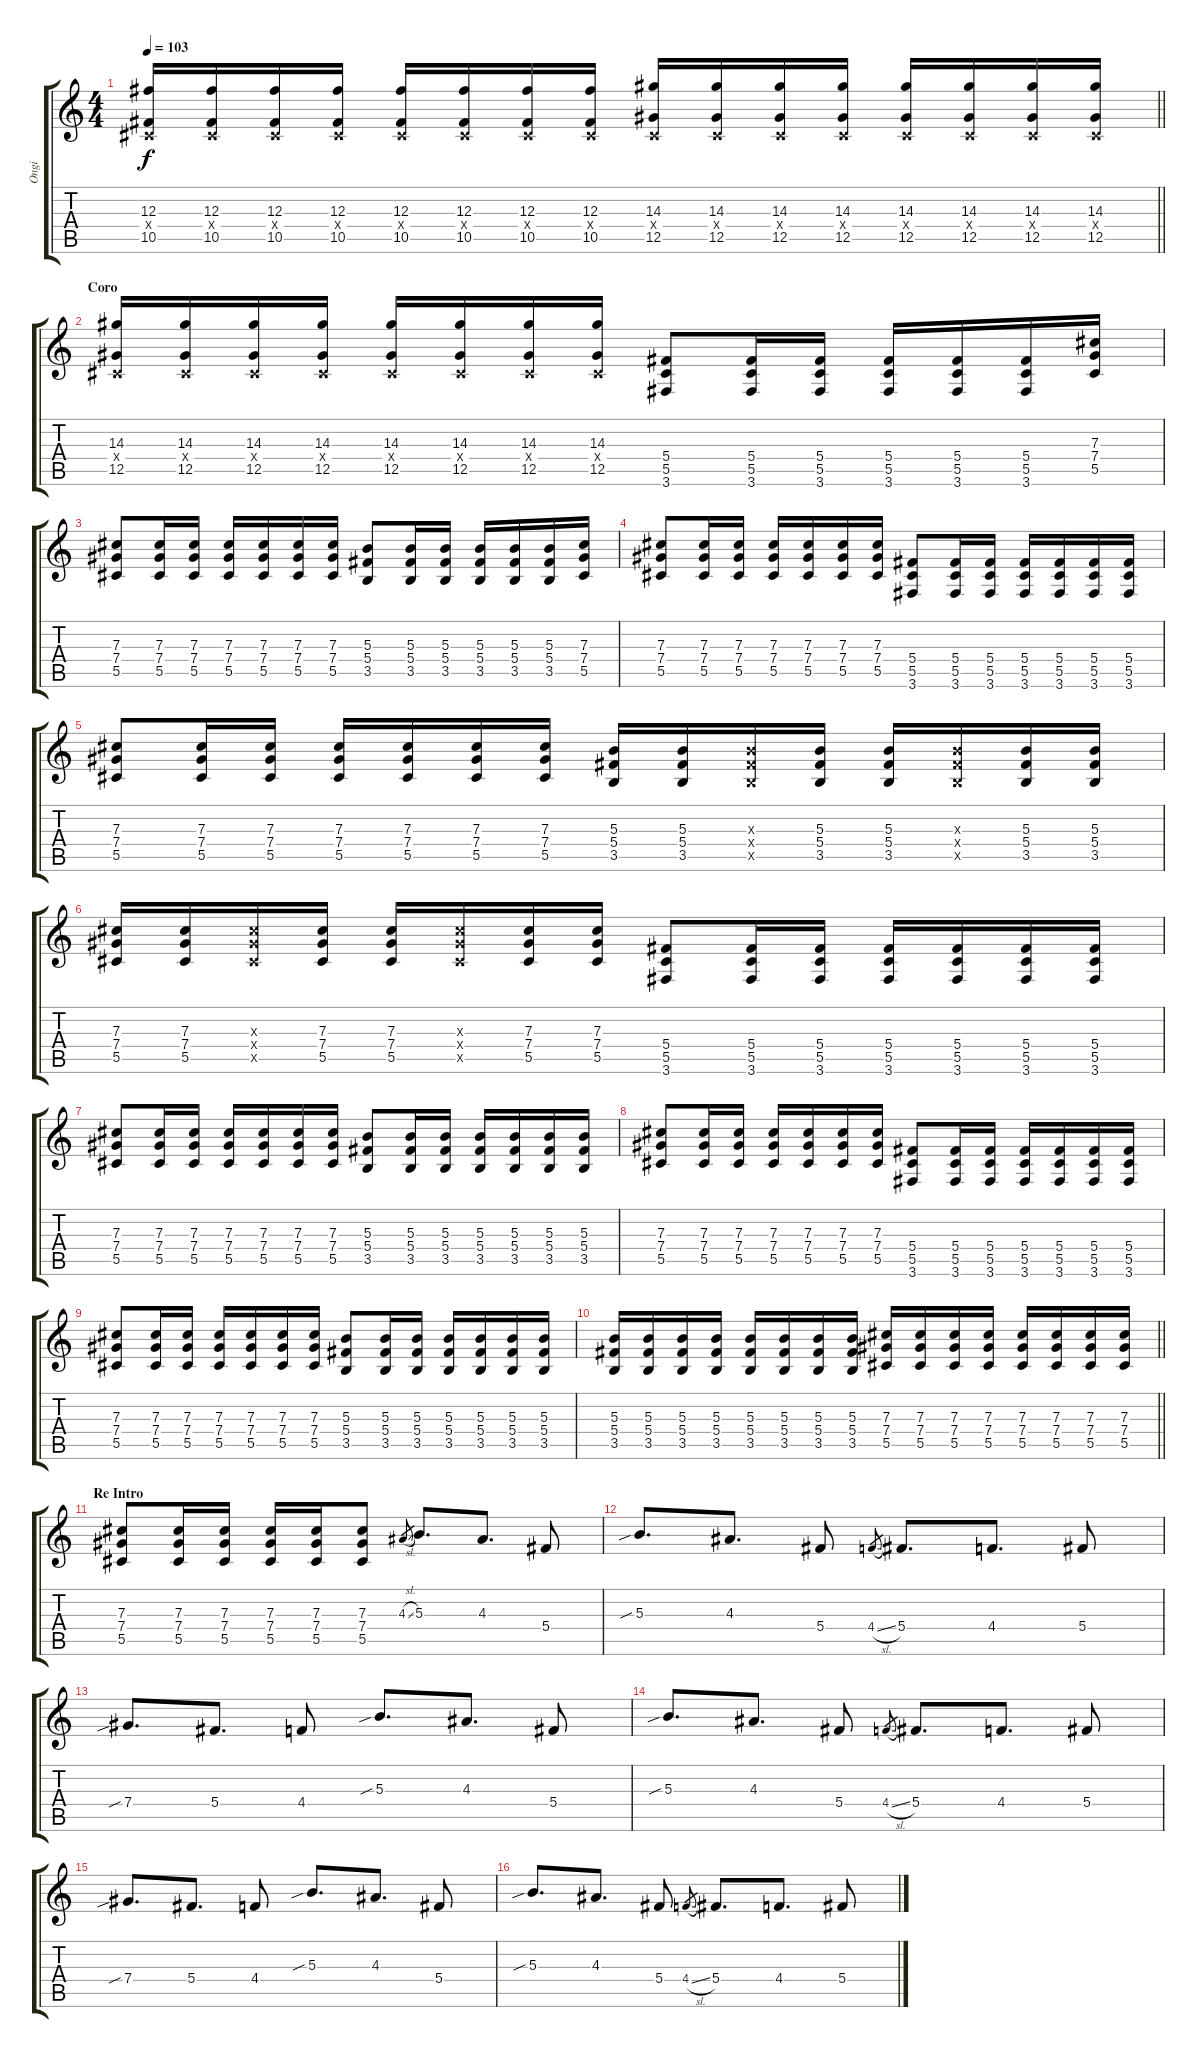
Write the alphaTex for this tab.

\track ("Ongi" "Ongi") {instrument distortionguitar}
\staff {score tabs}
\tuning (Eb4 Bb3 Gb3 Db3 Ab2 Eb2) {hide}
\ts (4 4)
\tempo 103
\clef g2
\barLineRight lightlight
\ks c
(12.3 0.4{x} 10.5).16{dy f} (12.3 0.4{x} 10.5).16 (12.3 0.4{x} 10.5).16 (12.3 0.4{x} 10.5).16 (12.3 0.4{x} 10.5).16 (12.3 0.4{x} 10.5).16 (12.3 0.4{x} 10.5).16 (12.3 0.4{x} 10.5).16 (14.3 0.4{x} 12.5).16 (14.3 0.4{x} 12.5).16 (14.3 0.4{x} 12.5).16 (14.3 0.4{x} 12.5).16 (14.3 0.4{x} 12.5).16 (14.3 0.4{x} 12.5).16 (14.3 0.4{x} 12.5).16 (14.3 0.4{x} 12.5).16 |
\section ("" "Coro")
(14.3 0.4{x} 12.5).16 (14.3 0.4{x} 12.5).16 (14.3 0.4{x} 12.5).16 (14.3 0.4{x} 12.5).16 (14.3 0.4{x} 12.5).16 (14.3 0.4{x} 12.5).16 (14.3 0.4{x} 12.5).16 (14.3 0.4{x} 12.5).16 (5.4 5.5 3.6).8 (5.4 5.5 3.6).16 (5.4 5.5 3.6).16 (5.4 5.5 3.6).16 (5.4 5.5 3.6).16 (5.4 5.5 3.6).16 (7.3 7.4 5.5).16 |
(7.3 7.4 5.5).8 (7.3 7.4 5.5).16 (7.3 7.4 5.5).16 (7.3 7.4 5.5).16 (7.3 7.4 5.5).16 (7.3 7.4 5.5).16 (7.3 7.4 5.5).16 (5.3 5.4 3.5).8 (5.3 5.4 3.5).16 (5.3 5.4 3.5).16 (5.3 5.4 3.5).16 (5.3 5.4 3.5).16 (5.3 5.4 3.5).16 (7.3 7.4 5.5).16 |
(7.3 7.4 5.5).8 (7.3 7.4 5.5).16 (7.3 7.4 5.5).16 (7.3 7.4 5.5).16 (7.3 7.4 5.5).16 (7.3 7.4 5.5).16 (7.3 7.4 5.5).16 (5.4 5.5 3.6).8 (5.4 5.5 3.6).16 (5.4 5.5 3.6).16 (5.4 5.5 3.6).16 (5.4 5.5 3.6).16 (5.4 5.5 3.6).16 (5.4 5.5 3.6).16 |
(7.3 7.4 5.5).8 (7.3 7.4 5.5).16 (7.3 7.4 5.5).16 (7.3 7.4 5.5).16 (7.3 7.4 5.5).16 (7.3 7.4 5.5).16 (7.3 7.4 5.5).16 (5.3 5.4 3.5).16 (5.3 5.4 3.5).16 (5.3{x} 5.4{x} 3.5{x}).16 (5.3 5.4 3.5).16 (5.3 5.4 3.5).16 (5.3{x} 5.4{x} 3.5{x}).16 (5.3 5.4 3.5).16 (5.3 5.4 3.5).16 |
(7.3 7.4 5.5).16 (7.3 7.4 5.5).16 (7.3{x} 7.4{x} 5.5{x}).16 (7.3 7.4 5.5).16 (7.3 7.4 5.5).16 (7.3{x} 7.4{x} 5.5{x}).16 (7.3 7.4 5.5).16 (7.3 7.4 5.5).16 (5.4 5.5 3.6).8 (5.4 5.5 3.6).16 (5.4 5.5 3.6).16 (5.4 5.5 3.6).16 (5.4 5.5 3.6).16 (5.4 5.5 3.6).16 (5.4 5.5 3.6).16 |
(7.3 7.4 5.5).8 (7.3 7.4 5.5).16 (7.3 7.4 5.5).16 (7.3 7.4 5.5).16 (7.3 7.4 5.5).16 (7.3 7.4 5.5).16 (7.3 7.4 5.5).16 (5.3 5.4 3.5).8 (5.3 5.4 3.5).16 (5.3 5.4 3.5).16 (5.3 5.4 3.5).16 (5.3 5.4 3.5).16 (5.3 5.4 3.5).16 (5.3 5.4 3.5).16 |
(7.3 7.4 5.5).8 (7.3 7.4 5.5).16 (7.3 7.4 5.5).16 (7.3 7.4 5.5).16 (7.3 7.4 5.5).16 (7.3 7.4 5.5).16 (7.3 7.4 5.5).16 (5.4 5.5 3.6).8 (5.4 5.5 3.6).16 (5.4 5.5 3.6).16 (5.4 5.5 3.6).16 (5.4 5.5 3.6).16 (5.4 5.5 3.6).16 (5.4 5.5 3.6).16 |
(7.3 7.4 5.5).8 (7.3 7.4 5.5).16 (7.3 7.4 5.5).16 (7.3 7.4 5.5).16 (7.3 7.4 5.5).16 (7.3 7.4 5.5).16 (7.3 7.4 5.5).16 (5.3 5.4 3.5).8 (5.3 5.4 3.5).16 (5.3 5.4 3.5).16 (5.3 5.4 3.5).16 (5.3 5.4 3.5).16 (5.3 5.4 3.5).16 (5.3 5.4 3.5).16 |
\barLineRight lightlight
(5.3 5.4 3.5).16 (5.3 5.4 3.5).16 (5.3 5.4 3.5).16 (5.3 5.4 3.5).16 (5.3 5.4 3.5).16 (5.3 5.4 3.5).16 (5.3 5.4 3.5).16 (5.3 5.4 3.5).16 (7.3 7.4 5.5).16 (7.3 7.4 5.5).16 (7.3 7.4 5.5).16 (7.3 7.4 5.5).16 (7.3 7.4 5.5).16 (7.3 7.4 5.5).16 (7.3 7.4 5.5).16 (7.3 7.4 5.5).16 |
\section ("" "Re Intro")
(7.3 7.4 5.5).8 (7.3 7.4 5.5).16 (7.3 7.4 5.5).16 (7.3 7.4 5.5).16 (7.3 7.4 5.5).16 (7.3 7.4 5.5).8 4.3{sl}.8{gr} 5.3.8{d} 4.3.8{d} 5.4.8 |
5.3{sib}.8{d} 4.3.8{d} 5.4.8 4.4{sl}.8{gr} 5.4.8{d} 4.4.8{d} 5.4.8 |
7.4{sib}.8{d} 5.4.8{d} 4.4.8 5.3{sib}.8{d} 4.3.8{d} 5.4.8 |
5.3{sib}.8{d} 4.3.8{d} 5.4.8 4.4{sl}.8{gr} 5.4.8{d} 4.4.8{d} 5.4.8 |
7.4{sib}.8{d} 5.4.8{d} 4.4.8 5.3{sib}.8{d} 4.3.8{d} 5.4.8 |
5.3{sib}.8{d} 4.3.8{d} 5.4.8 4.4{sl}.8{gr} 5.4.8{d} 4.4.8{d} 5.4.8
